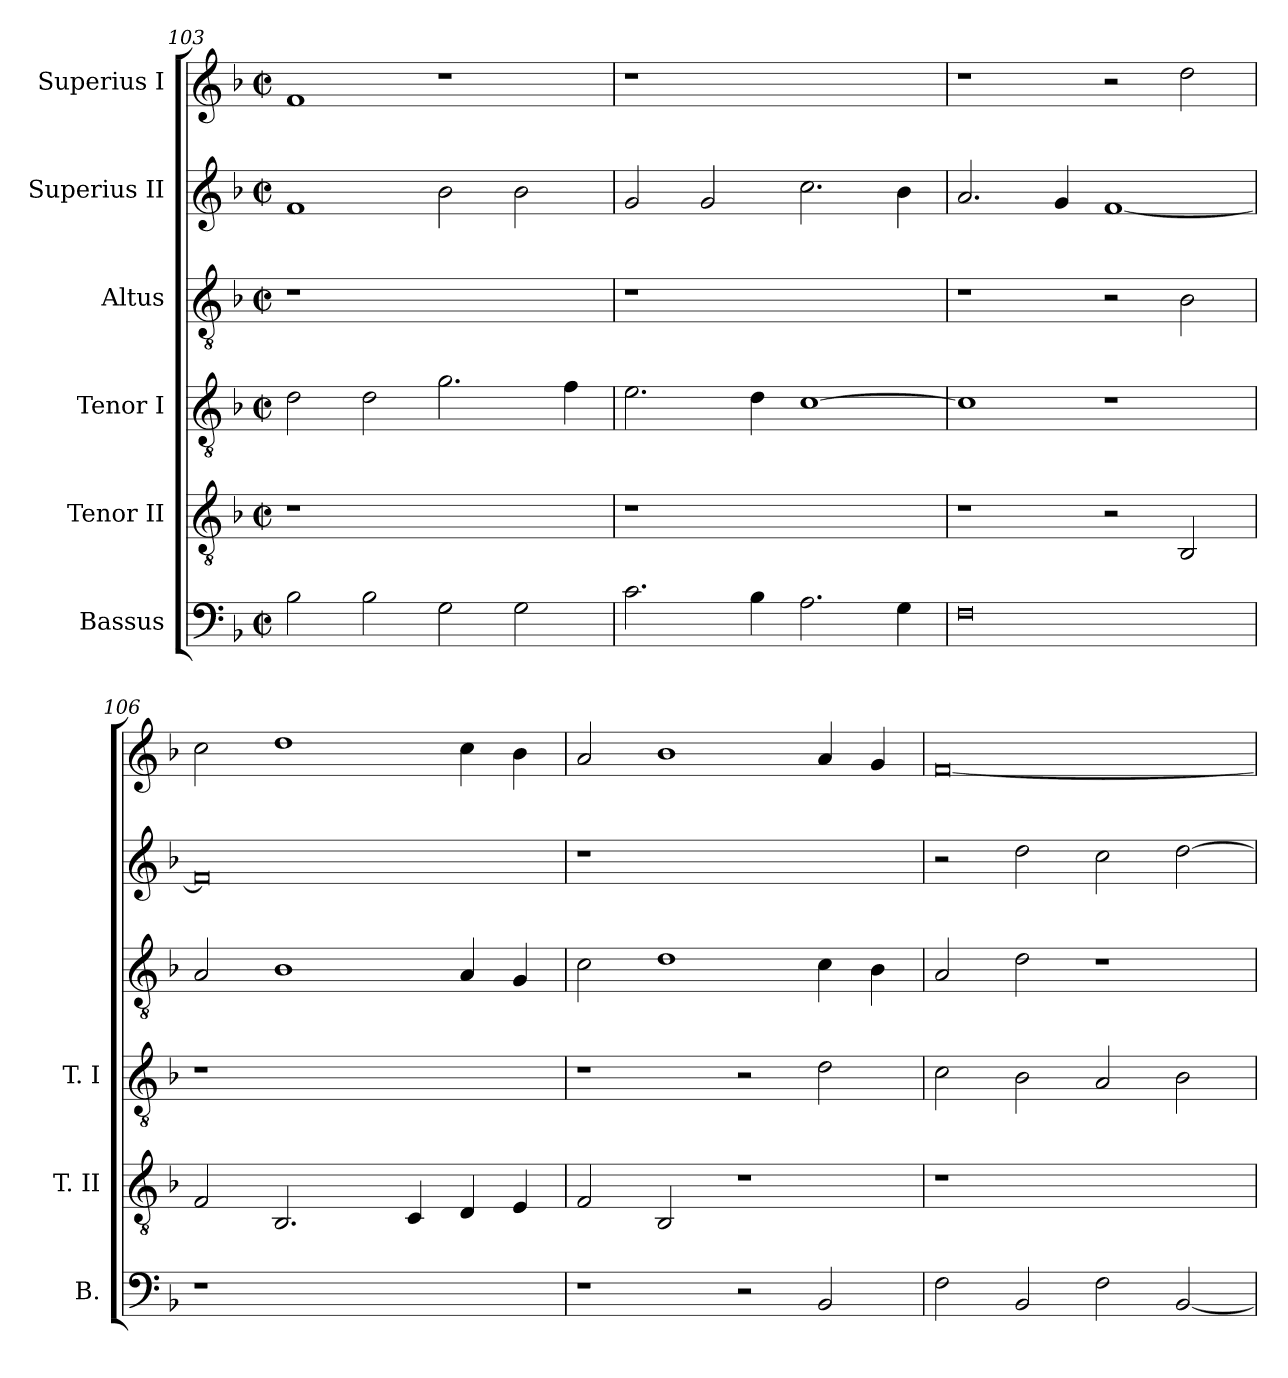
**kern	**kern	**kern	**kern	**kern	**kern
*part6	*part5	*part4	*part3	*part2	*part1
*staff6	*staff5	*staff4	*staff3	*staff2	*staff1
*I"Bassus	*I"Tenor II	*I"Tenor I	*I"Altus	*I"Superius II	*I"Superius I
*I'B.	*I'T. II	*I'T. I	*	*	*
!!LO:LB:g=z
*clefF4	*clefGv2	*clefGv2	*clefGv2	*clefG2	*clefG2
*	*ITrd7c12	*ITrd7c12	*ITrd7c12	*	*
*k[b-]	*k[b-]	*k[b-]	*k[b-]	*k[b-]	*k[b-]
*F:	*F:	*F:	*F:	*F:	*F:
*M2/2	*M2/2	*M2/2	*M2/2	*M2/2	*M2/2
*met(c|)	*met(c|)	*met(c|)	*met(c|)	*met(c|)	*met(c|)
=103	=103	=103	=103	=103	=103
!	!LO:N:vis=1	!	!LO:N:vis=1	!	!
2B-i\	1r	2Di\	1r	1fi	1fi
2B-i\	.	2Di\	.	.	.
2Gi\	1ryy	2.Gi\	1ryy	2b-i\	1r
2Gi\	.	.	.	2b-i\	.
.	.	4Fi\	.	.	.
=104	=104	=104	=104	=104	=104
!	!LO:N:vis=1	!	!LO:N:vis=1	!	!LO:N:vis=1
2.ci\	1r	2.Ei\	1r	2gi/	1r
.	.	.	.	2gi/	.
4B-i\	.	4Di\	.	.	.
2.Ai\	1ryy	[>1Ci	1ryy	2.cci\	1ryy
4Gi\	.	.	.	4b-i\	.
=105	=105	=105	=105	=105	=105
0Fi	1r	1Ci]	1r	2.ai/	1r
.	.	.	.	4gi/	.
.	2r	1r	2r	[<1fi	2r
.	2BBB-i/	.	2BB-i\	.	2ddi\
=106	=106	=106	=106	=106	=106
!LO:N:vis=1	!	!LO:N:vis=1	!	!	!
1r	2FFi/	1r	2AAi/	0fi]	2cci\
.	2.BBB-i/	.	1BB-i	.	1ddi
1ryy	.	1ryy	.	.	.
.	4CCi/	.	.	.	.
.	4DDi/	.	4AAi/	.	4cci\
.	4EEi/	.	4GGi/	.	4b-i\
=107	=107	=107	=107	=107	=107
!	!	!	!	!LO:N:vis=1	!
1r	2FFi/	1r	2Ci\	1r	2ai/
.	2BBB-i/	.	1Di	.	1b-i
2r	1r	2r	.	1ryy	.
2BB-i/	.	2Di\	4Ci\	.	4ai/
.	.	.	4BB-i\	.	4gi/
!!LO:PB:g=z
=108	=108	=108	=108	=108	=108
!	!LO:N:vis=1	!	!	!	!
2Fi\	1r	2Ci\	2AAi/	2r	[<0fi
2BB-i/	.	2BB-i\	2Di\	2ddi\	.
2Fi\	1ryy	2AAi/	1r	2cci\	.
[<2BB-i/	.	2BB-i\	.	[>2ddi\	.
=	=	=	=	=	=
*-	*-	*-	*-	*-	*-
